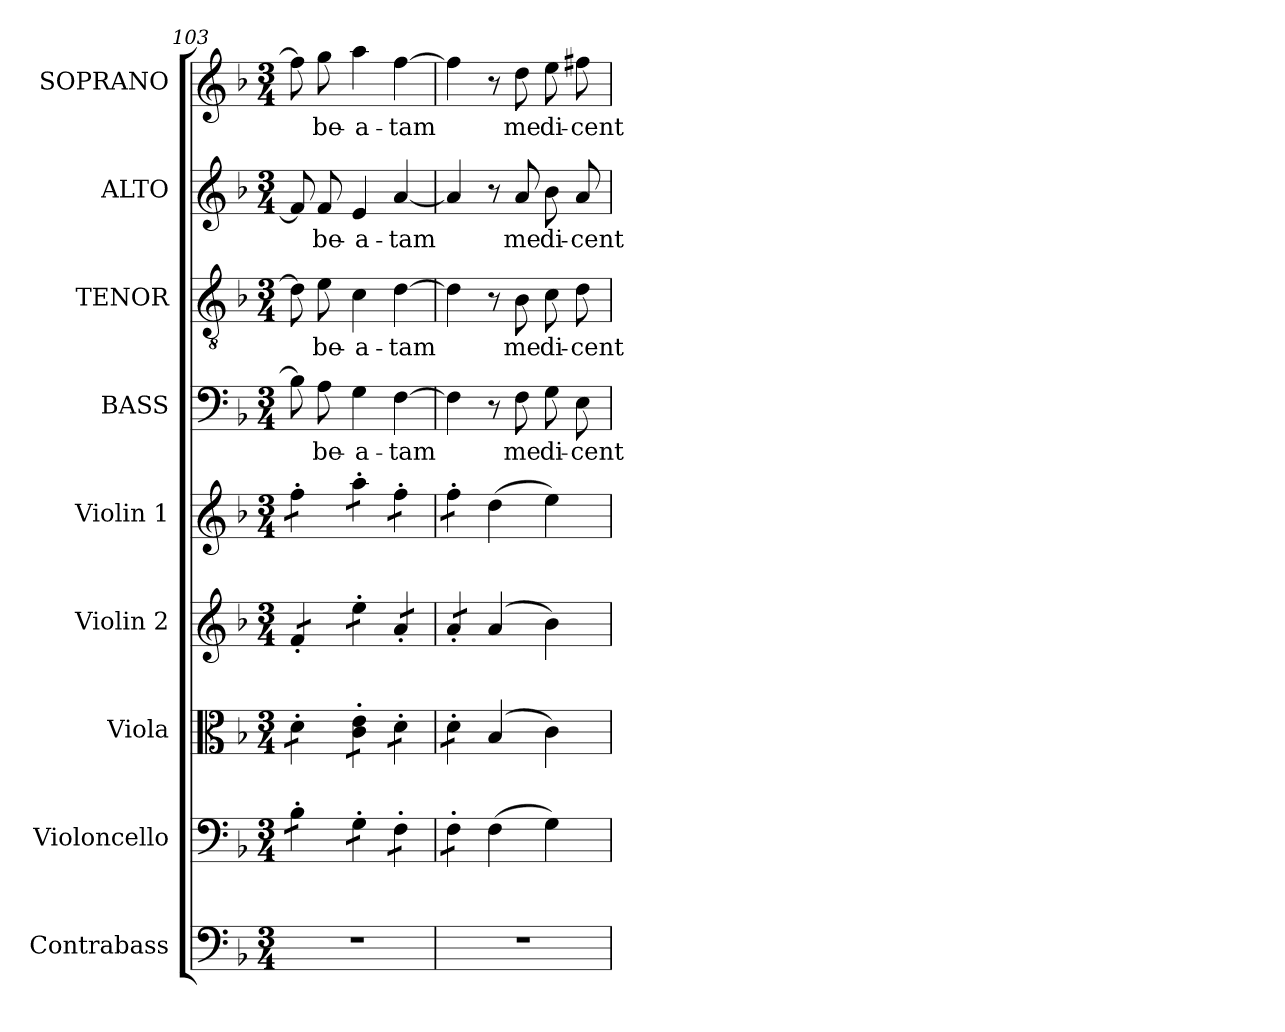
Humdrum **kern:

**kern	**kern	**kern	**kern	**kern	**kern	**text	**kern	**text	**kern	**text	**kern	**text
*part9	*part8	*part7	*part6	*part5	*part4	*part4	*part3	*part3	*part2	*part2	*part1	*part1
*staff9	*staff8	*staff7	*staff6	*staff5	*staff4	*staff4	*staff3	*staff3	*staff2	*staff2	*staff1	*staff1
*I"Contrabass	*I"Violoncello	*I"Viola	*I"Violin 2	*I"Violin 1	*I"BASS	*	*I"TENOR	*	*I"ALTO	*	*I"SOPRANO	*
*I'Cb.	*I'Vc.	*I'Vla.	*I'Vln. 2	*I'Vln. 1	*I'B.	*	*I'T.	*	*I'A.	*	*I'S.	*
*clefF4	*clefF4	*clefC3	*clefG2	*clefG2	*clefF4	*	*clefGv2	*	*clefG2	*	*clefG2	*
*ITrd7c12	*	*	*	*	*	*	*ITrd7c12	*	*	*	*	*
*k[b-]	*k[b-]	*k[b-]	*k[b-]	*k[b-]	*k[b-]	*	*k[b-]	*	*k[b-]	*	*k[b-]	*
*F:	*F:	*F:	*F:	*F:	*F:	*	*F:	*	*F:	*	*F:	*
*M3/4	*M3/4	*M3/4	*M3/4	*M3/4	*M3/4	*	*M3/4	*	*M3/4	*	*M3/4	*
=103	=103	=103	=103	=103	=103	=103	=103	=103	=103	=103	=103	=103
!LO:N:vis=1	!	!	!	!	!	!	!	!	!	!	!	!
*	*tremolo	*	*	*	*	*	*	*	*	*	*	*
*	*	*tremolo	*	*	*	*	*	*	*	*	*	*
*	*	*	*tremolo	*	*	*	*	*	*	*	*	*
*	*	*	*	*tremolo	*	*	*	*	*	*	*	*
2.r	8B-'i\L	8d'i\L	8f'i/L	8ff'i\L	8B-i\]	.	8Di\]	.	8fi/]	.	8ffi\]	.
!	!	!	!	!	!	!LO:LY:b:color=#000000	!	!	!	!	!	!
!	!	!	!	!	!	!	!	!LO:LY:b:color=#000000	!	!	!	!
!	!	!	!	!	!	!	!	!	!	!LO:LY:b:color=#000000	!	!
!	!	!	!	!	!	!	!	!	!	!	!	!LO:LY:b:color=#000000
.	8B-'i\J	8d'i\J	8f'i/J	8ff'i\J	8Ai\	be-	8Ei\	be-	8fi/	be-	8ggi\	be-
!	!	!	!	!	!	!LO:LY:b:color=#000000	!	!	!	!	!	!
!	!	!	!	!	!	!	!	!LO:LY:b:color=#000000	!	!	!	!
!	!	!	!	!	!	!	!	!	!	!LO:LY:b:color=#000000	!	!
!	!	!	!	!	!	!	!	!	!	!	!	!LO:LY:b:color=#000000
.	8G'i\L	8ci\' 8ei'L	8ee'i\L	8aa'i\L	4Gi\	-a-	4Ci\	-a-	4ei/	-a-	4aai\	-a-
.	8G'i\J	8ci\' 8ei'J	8ee'i\J	8aa'i\J	.	.	.	.	.	.	.	.
!	!	!	!	!	!	!LO:LY:b:color=#000000	!	!	!	!	!	!
!	!	!	!	!	!	!	!	!LO:LY:b:color=#000000	!	!	!	!
!	!	!	!	!	!	!	!	!	!	!LO:LY:b:color=#000000	!	!
!	!	!	!	!	!	!	!	!	!	!	!	!LO:LY:b:color=#000000
.	8F'i\L	8d'i\L	8a'i/L	8ff'i\L	[>4Fi\	-tam	[>4Di\	-tam	[<4ai/	-tam	[>4ffi\	-tam
.	8F'i\J	8d'i\J	8a'i/J	8ff'i\J	.	.	.	.	.	.	.	.
=104	=104	=104	=104	=104	=104	=104	=104	=104	=104	=104	=104	=104
!LO:N:vis=1	!	!	!	!	!	!	!	!	!	!	!	!
2.r	8F'i\L	8d'i\L	8a'i/L	8ff'i\L	4Fi\]	.	4Di\]	.	4ai/]	.	4ffi\]	.
.	8F'i\J	8d'i\J	8a'i/J	8ff'i\J	.	.	.	.	.	.	.	.
*	*	*	*	*Xtremolo	*	*	*	*	*	*	*	*
*	*	*	*Xtremolo	*	*	*	*	*	*	*	*	*
*	*	*Xtremolo	*	*	*	*	*	*	*	*	*	*
*	*Xtremolo	*	*	*	*	*	*	*	*	*	*	*
.	(4Fi\	(4B-i/	(4ai/	(4ddi\	8r	.	8r	.	8r	.	8r	.
!	!	!	!	!	!	!LO:LY:b:color=#000000	!	!	!	!	!	!
!	!	!	!	!	!	!	!	!LO:LY:b:color=#000000	!	!	!	!
!	!	!	!	!	!	!	!	!	!	!LO:LY:b:color=#000000	!	!
!	!	!	!	!	!	!	!	!	!	!	!	!LO:LY:b:color=#000000
.	.	.	.	.	8Fi\	me	8BB-i\	me	8ai/	me	8ddi\	me
!	!	!	!	!	!	!LO:LY:b:color=#000000	!	!	!	!	!	!
!	!	!	!	!	!	!	!	!LO:LY:b:color=#000000	!	!	!	!
!	!	!	!	!	!	!	!	!	!	!LO:LY:b:color=#000000	!	!
!	!	!	!	!	!	!	!	!	!	!	!	!LO:LY:b:color=#000000
.	4Gi\)	4ci\)	4b-i\)	4eei\)	8Gi\	di-	8Ci\	di-	8b-i\	di-	8eei\	di-
!	!	!	!	!	!	!LO:LY:b:color=#000000	!	!	!	!	!	!
!	!	!	!	!	!	!	!	!LO:LY:b:color=#000000	!	!	!	!
!	!	!	!	!	!	!	!	!	!	!LO:LY:b:color=#000000	!	!
!	!	!	!	!	!	!	!	!	!	!	!	!LO:LY:b:color=#000000
.	.	.	.	.	8Ei\	-cent	8Di\	-cent	8ai/	-cent	8ff#Xi\	-cent
=	=	=	=	=	=	=	=	=	=	=	=	=
*-	*-	*-	*-	*-	*-	*-	*-	*-	*-	*-	*-	*-
